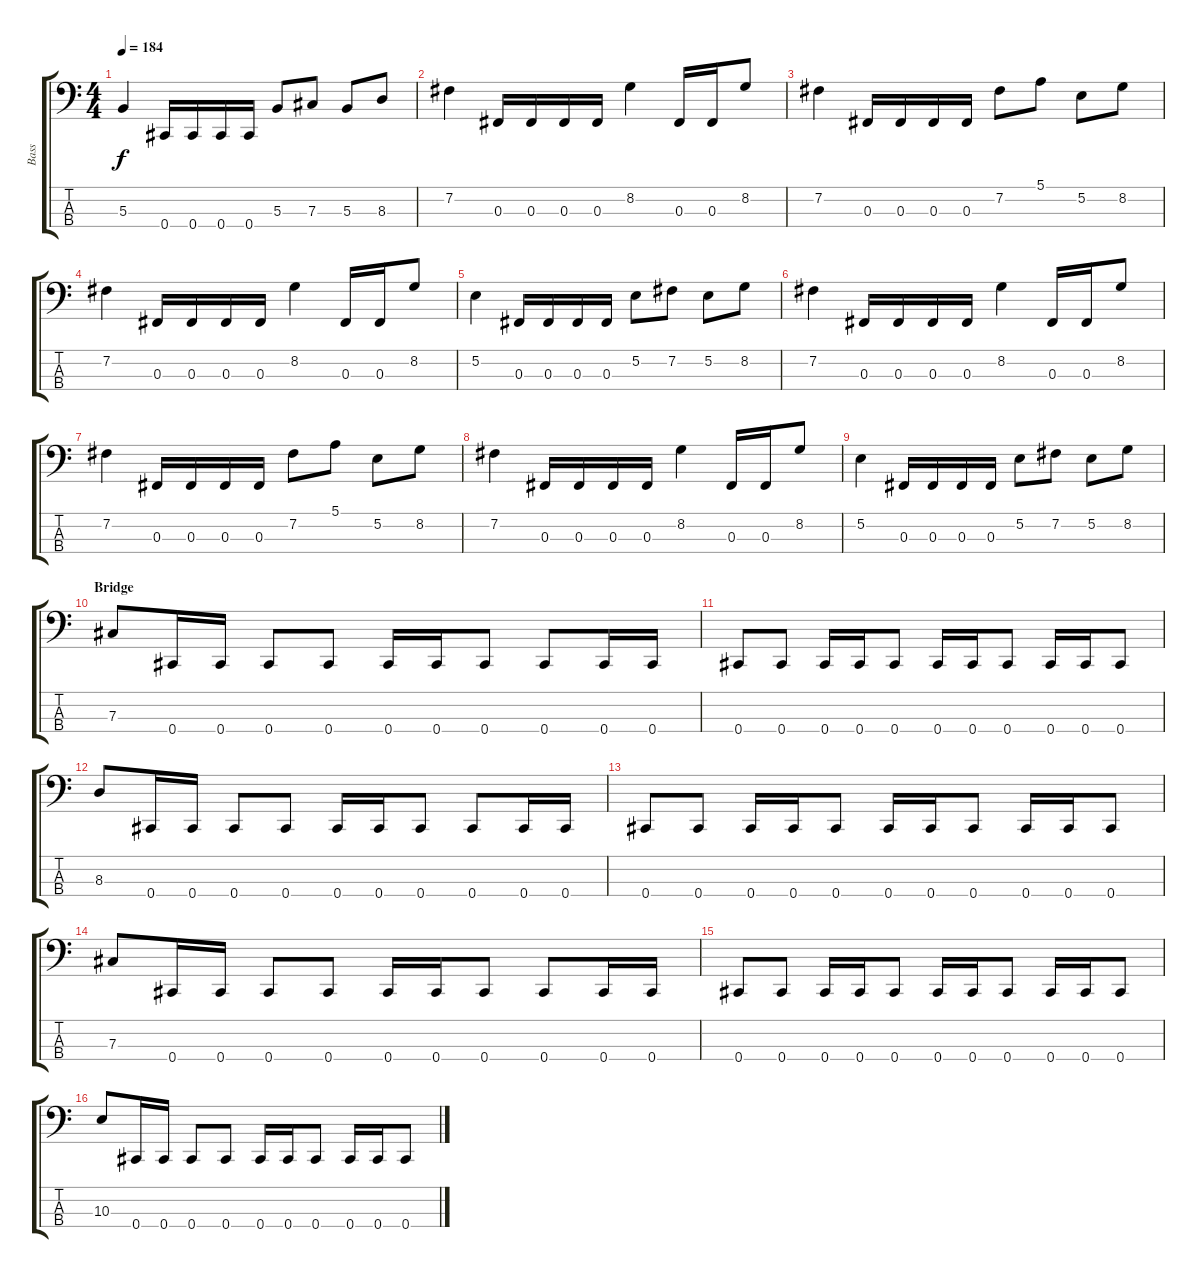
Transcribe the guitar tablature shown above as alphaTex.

\track ("Bass" "Bass") {instrument electricbasspick}
\staff {score tabs}
\tuning (E2 B1 Gb1 Db1) {hide}
\ts (4 4)
\tempo 184
\clef f4
\ks c
5.3.4{dy f} 0.4.16 0.4.16 0.4.16 0.4.16 5.3.8 7.3.8 5.3.8 8.3.8 |
7.2.4 0.3.16 0.3.16 0.3.16 0.3.16 8.2.4 0.3.16 0.3.16 8.2.8 |
7.2.4 0.3.16 0.3.16 0.3.16 0.3.16 7.2.8 5.1.8 5.2.8 8.2.8 |
7.2.4 0.3.16 0.3.16 0.3.16 0.3.16 8.2.4 0.3.16 0.3.16 8.2.8 |
5.2.4 0.3.16 0.3.16 0.3.16 0.3.16 5.2.8 7.2.8 5.2.8 8.2.8 |
7.2.4 0.3.16 0.3.16 0.3.16 0.3.16 8.2.4 0.3.16 0.3.16 8.2.8 |
7.2.4 0.3.16 0.3.16 0.3.16 0.3.16 7.2.8 5.1.8 5.2.8 8.2.8 |
7.2.4 0.3.16 0.3.16 0.3.16 0.3.16 8.2.4 0.3.16 0.3.16 8.2.8 |
5.2.4 0.3.16 0.3.16 0.3.16 0.3.16 5.2.8 7.2.8 5.2.8 8.2.8 |
\section ("" "Bridge")
7.3.8 0.4.16 0.4.16 0.4.8 0.4.8 0.4.16 0.4.16 0.4.8 0.4.8 0.4.16 0.4.16 |
0.4.8 0.4.8 0.4.16 0.4.16 0.4.8 0.4.16 0.4.16 0.4.8 0.4.16 0.4.16 0.4.8 |
8.3.8 0.4.16 0.4.16 0.4.8 0.4.8 0.4.16 0.4.16 0.4.8 0.4.8 0.4.16 0.4.16 |
0.4.8 0.4.8 0.4.16 0.4.16 0.4.8 0.4.16 0.4.16 0.4.8 0.4.16 0.4.16 0.4.8 |
7.3.8 0.4.16 0.4.16 0.4.8 0.4.8 0.4.16 0.4.16 0.4.8 0.4.8 0.4.16 0.4.16 |
0.4.8 0.4.8 0.4.16 0.4.16 0.4.8 0.4.16 0.4.16 0.4.8 0.4.16 0.4.16 0.4.8 |
10.3.8 0.4.16 0.4.16 0.4.8 0.4.8 0.4.16 0.4.16 0.4.8 0.4.16 0.4.16 0.4.8
